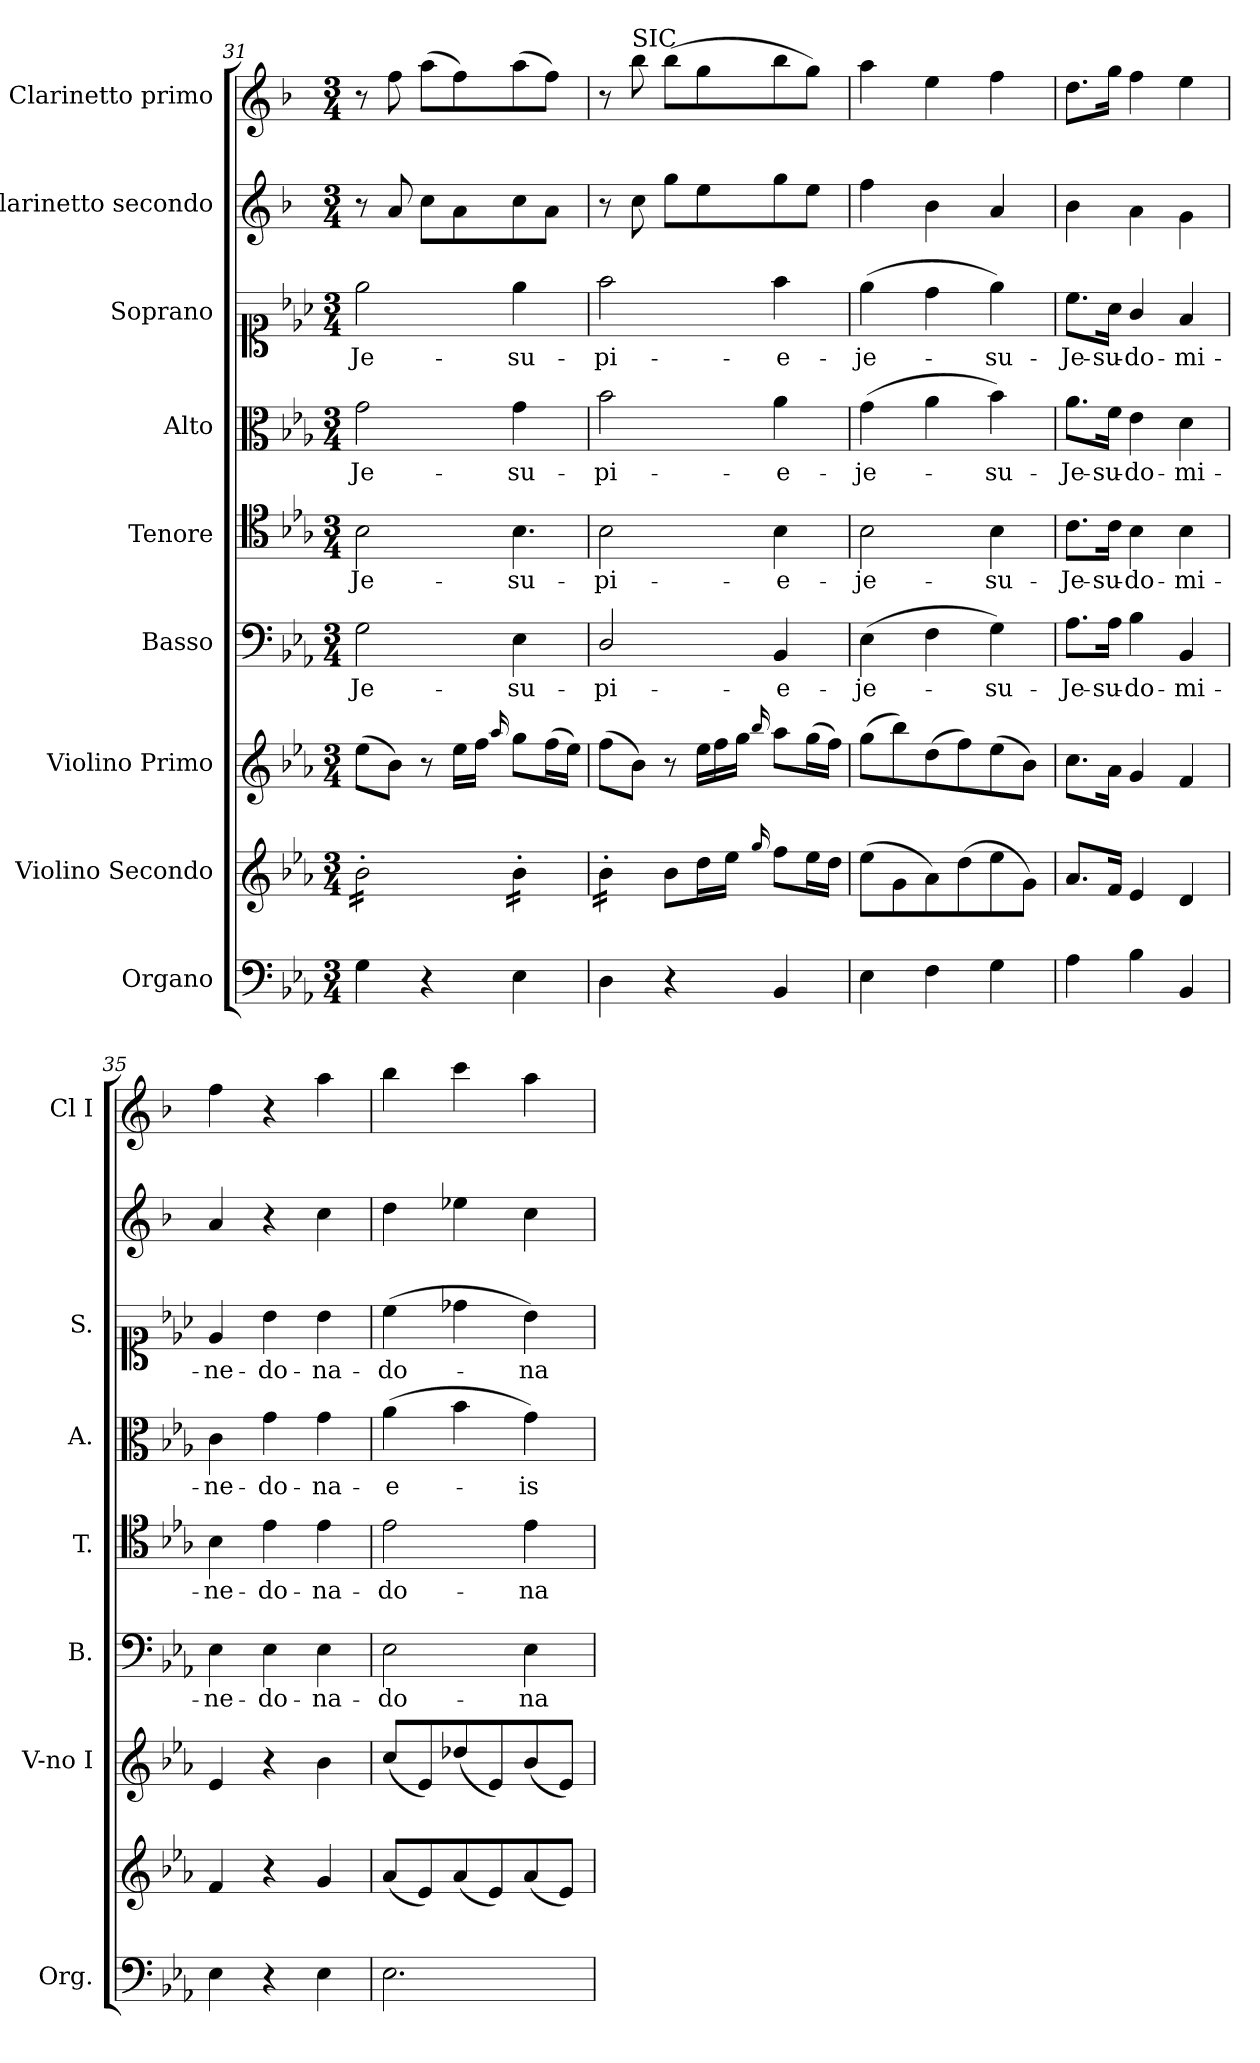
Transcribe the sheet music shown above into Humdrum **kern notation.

**kern	**kern	**kern	**kern	**text	**kern	**text	**kern	**text	**kern	**text	**kern	**kern
*part9	*part8	*part7	*part6	*part6	*part5	*part5	*part4	*part4	*part3	*part3	*part2	*part1
*staff9	*staff8	*staff7	*staff6	*staff6	*staff5	*staff5	*staff4	*staff4	*staff3	*staff3	*staff2	*staff1
*I"Organo	*I"Violino Secondo	*I"Violino Primo	*I"Basso	*	*I"Tenore	*	*I"Alto	*	*I"Soprano	*	*I"Clarinetto secondo	*I"Clarinetto primo
*I'Org.	*	*I'V-no I	*I'B.	*	*I'T.	*	*I'A.	*	*I'S.	*	*	*I'Cl I
*clefF4	*clefG2	*clefG2	*clefF4	*	*clefC4	*	*clefC3	*	*clefC1	*	*clefG2	*clefG2
*	*	*	*	*	*	*	*	*	*	*	*ITrd1c2	*ITrd1c2
*k[b-e-a-]	*k[b-e-a-]	*k[b-e-a-]	*k[b-e-a-]	*	*k[b-e-a-]	*	*k[b-e-a-]	*	*k[b-e-a-]	*	*k[b-e-a-]	*k[b-e-a-]
*M3/4	*M3/4	*M3/4	*M3/4	*	*M3/4	*	*M3/4	*	*M3/4	*	*M3/4	*M3/4
=31	=31	=31	=31	=31	=31	=31	=31	=31	=31	=31	=31	=31
*	*tremolo	*	*	*	*	*	*	*	*	*	*	*
4G\	16b-'\LL	(8ee-\L	2G\	-Je-	2B-\	-Je-	2g\	-Je-	2ee-\	-Je-	8r	8r
.	16b-'\	.	.	.	.	.	.	.	.	.	.	.
.	16b-'\	8b-\J)	.	.	.	.	.	.	.	.	8g/	8ee-\
.	16b-'\	.	.	.	.	.	.	.	.	.	.	.
4r	16b-'\	8r	.	.	.	.	.	.	.	.	8b-\L	(8gg\L
.	16b-'\	.	.	.	.	.	.	.	.	.	.	.
.	16b-'\	16ee-\LL	.	.	.	.	.	.	.	.	8g\	8ee-\)
.	16b-'\JJ	16ff\JJ	.	.	.	.	.	.	.	.	.	.
.	.	16qqaa-/	.	.	.	.	.	.	.	.	.	.
!	!	!	!	!	!LO:N:vis=4.	!	!	!	!	!	!	!
4E-\	16b-'\LL	8gg\L	4E-\	-su-	4B-\	-su-	4g\	-su-	4ee-\	-su-	8b-\	(8gg\
.	16b-'\	.	.	.	.	.	.	.	.	.	.	.
.	16b-'\	(16ff\L	.	.	.	.	.	.	.	.	8g\J	8ee-\J)
.	16b-'\JJ	16ee-\JJ)	.	.	.	.	.	.	.	.	.	.
=32	=32	=32	=32	=32	=32	=32	=32	=32	=32	=32	=32	=32
4D\	16b-'\LL	(8ff\L	2D/	-pi-	2B-\	-pi-	2b-\	-pi-	2ff\	-pi-	8r	8r
.	16b-'\	.	.	.	.	.	.	.	.	.	.	.
!	!	!	!	!	!	!	!	!	!	!	!	!LO:TX:a:t=SIC
.	16b-'\	8b-\J)	.	.	.	.	.	.	.	.	8b-\	8aa-\
.	16b-'\JJ	.	.	.	.	.	.	.	.	.	.	.
*	*Xtremolo	*	*	*	*	*	*	*	*	*	*	*
4r	8b-\L	8r	.	.	.	.	.	.	.	.	8ff\L	(8aa-\L
*	*	*Xtuplet	*	*	*	*	*	*	*	*	*	*
.	16dd\L	24ee-\LL	.	.	.	.	.	.	.	.	8dd\	8ff\
.	.	24ff\	.	.	.	.	.	.	.	.	.	.
.	16ee-\JJ	.	.	.	.	.	.	.	.	.	.	.
.	.	24gg\JJ	.	.	.	.	.	.	.	.	.	.
.	16qqgg/	16qqbb-/	.	.	.	.	.	.	.	.	.	.
4BB-/	8ff\L	8aa-\L	4BB-/	-e-	4B-\	-e-	4a-\	-e-	4ff\	-e-	8ff\	8aa-\
.	16ee-\L	(16gg\L	.	.	.	.	.	.	.	.	8dd\J	8ff\J)
.	16dd\JJ	16ff\JJ)	.	.	.	.	.	.	.	.	.	.
=33	=33	=33	=33	=33	=33	=33	=33	=33	=33	=33	=33	=33
4E-\	(8ee-\L	(8gg\L	(4E-\	-je-	2B-\	-je-	(4g\	-je-	(4ee-\	-je-	4ee-\	4gg\
.	8g\	8bb-\)	.	.	.	.	.	.	.	.	.	.
4F\	8a-\)	(8dd\	4F\	.	.	.	4a-\	.	4dd\	.	4a-\	4dd\
.	(8dd\	8ff\)	.	.	.	.	.	.	.	.	.	.
4G\	8ee-\	(8ee-\	4G\)	-su-	4B-\	-su-	4b-\)	-su-	4ee-\)	-su-	4g/	4ee-\
.	8g\J)	8b-\J)	.	.	.	.	.	.	.	.	.	.
=34	=34	=34	=34	=34	=34	=34	=34	=34	=34	=34	=34	=34
4A-\	8.a-/L	8.cc\L	8.A-\L	-Je-	8.c\L	-Je-	8.a-\L	-Je-	8.cc\L	-Je-	4a-\	8.cc\L
.	16f/Jk	16a-\Jk	16A-\Jk	-su-	16c\Jk	-su-	16f\Jk	-su-	16a-\Jk	-su-	.	16ff\Jk
4B-\	4e-/	4g/	4B-\	-do-	4B-\	-do-	4e-\	-do-	4g/	-do-	4g\	4ee-\
4BB-/	4d/	4f/	4BB-/	-mi-	4B-\	-mi-	4d\	-mi-	4f/	-mi-	4f\	4dd\
=35	=35	=35	=35	=35	=35	=35	=35	=35	=35	=35	=35	=35
4E-\	4f/	4e-/	4E-\	-ne-	4B-\	-ne-	4c\	-ne-	4e-/	-ne-	4g/	4ee-\
4r	4r	4r	4E-\	-do-	4e-\	-do-	4g\	-do-	4b-\	-do-	4r	4r
4E-\	4g/	4b-\	4E-\	-na-	4e-\	-na-	4g\	-na-	4b-\	-na-	4b-\	4gg\
=36	=36	=36	=36	=36	=36	=36	=36	=36	=36	=36	=36	=36
2.E-\	(8a-/L	(8cc/L	2E-\	-do-	2e-\	-do-	(4a-\	-e-	(4cc\	-do-	4cc\	4aa-\
.	8e-/)	8e-/)	.	.	.	.	.	.	.	.	.	.
.	(8a-/	(8dd-X/	.	.	.	.	4b-\	.	4dd-X\	.	4dd-X\	4bb-\
.	8e-/)	8e-/)	.	.	.	.	.	.	.	.	.	.
.	(8a-/	(8b-/	4E-\	-na-	4e-\	-na-	4g\)	-is-	4b-\)	-na-	4b-\	4gg\
.	8e-/J)	8e-/J)	.	.	.	.	.	.	.	.	.	.
=	=	=	=	=	=	=	=	=	=	=	=	=
*-	*-	*-	*-	*-	*-	*-	*-	*-	*-	*-	*-	*-
